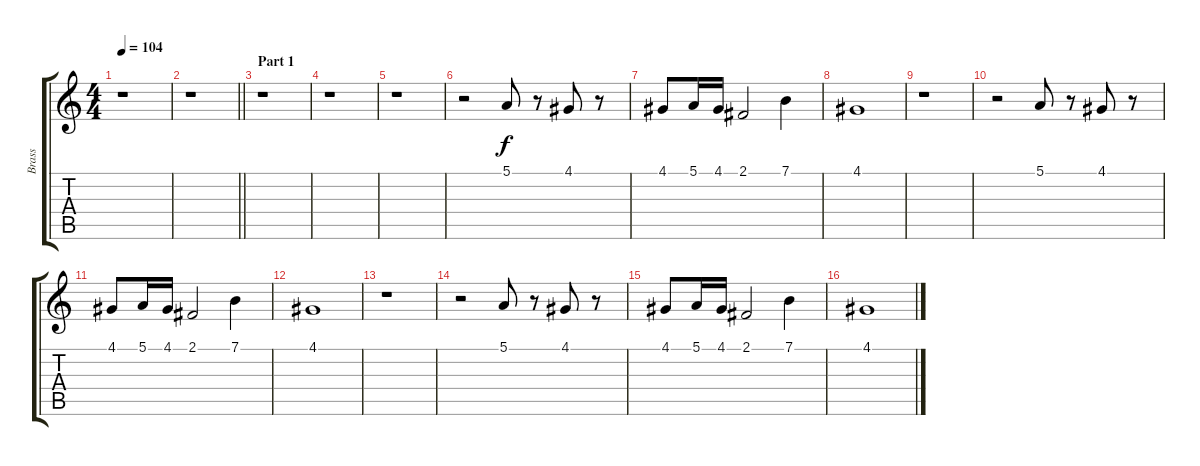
\track ("Brass   " "Brass   ") {instrument drawbarorgan}
\staff {score tabs}
\tuning (E4 B3 G3 D3 A2 E2) {hide}
\ts (4 4)
\tempo 104
\clef g2
\ks c
r.1{dy f} |
\barLineRight lightlight
r.1 |
\section ("" "Part 1")
r.1 |
r.1 |
r.1 |
r.2 5.1.8 r.8 4.1.8 r.8 |
4.1.8 5.1.16 4.1.16 2.1.2 7.1.4 |
4.1.1 |
r.1 |
r.2 5.1.8 r.8 4.1.8 r.8 |
4.1.8 5.1.16 4.1.16 2.1.2 7.1.4 |
4.1.1 |
r.1 |
r.2 5.1.8 r.8 4.1.8 r.8 |
4.1.8 5.1.16 4.1.16 2.1.2 7.1.4 |
4.1.1
